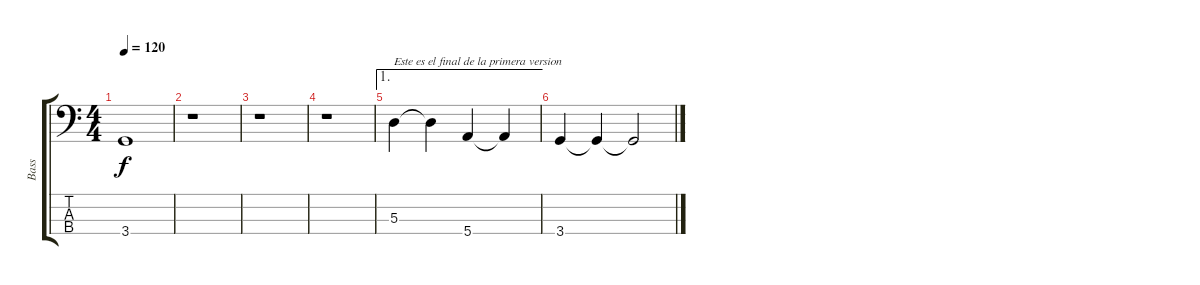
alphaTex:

\track ("Bass" "Bass") {instrument electricbasspick}
\staff {score tabs}
\tuning (G2 D2 A1 E1) {hide}
\ts (4 4)
\tempo 120
\clef f4
\ks c
3.4{t}.1{dy f} |
r.1 |
r.1 |
r.1 |
\ae 1
5.3.4{txt "Este es el final de la primera version"} 5.3{t}.4 5.4.4 5.4{t}.4 |
3.4.4 3.4{t}.4 3.4{t}.2
